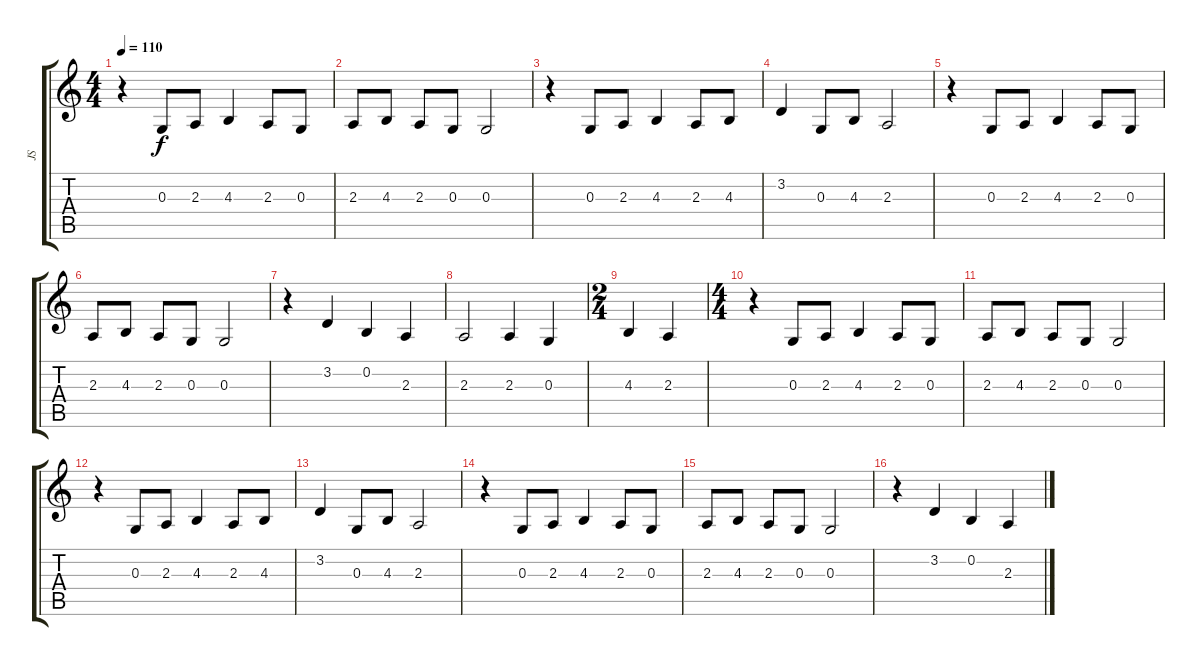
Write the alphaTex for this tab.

\track ("JS" "JS") {instrument oboe}
\staff {score tabs}
\tuning (E4 B3 G3 D3 A2 E2) {hide}
\ts (4 4)
\tempo 110
\clef g2
\ks c
r.4{dy f instrument oboe} 0.3.8 2.3.8 4.3.4 2.3.8 0.3.8 |
2.3.8 4.3.8 2.3.8 0.3.8 0.3.2 |
r.4 0.3.8 2.3.8 4.3.4 2.3.8 4.3.8 |
3.2.4 0.3.8 4.3.8 2.3.2 |
r.4 0.3.8 2.3.8 4.3.4 2.3.8 0.3.8 |
2.3.8 4.3.8 2.3.8 0.3.8 0.3.2 |
r.4 3.2.4 0.2.4 2.3.4 |
2.3.2 2.3.4 0.3.4 |
\ts (2 4)
4.3.4 2.3.4 |
\ts (4 4)
r.4 0.3.8 2.3.8 4.3.4 2.3.8 0.3.8 |
2.3.8 4.3.8 2.3.8 0.3.8 0.3.2 |
r.4 0.3.8 2.3.8 4.3.4 2.3.8 4.3.8 |
3.2.4 0.3.8 4.3.8 2.3.2 |
r.4 0.3.8 2.3.8 4.3.4 2.3.8 0.3.8 |
2.3.8 4.3.8 2.3.8 0.3.8 0.3.2 |
r.4 3.2.4 0.2.4 2.3.4
